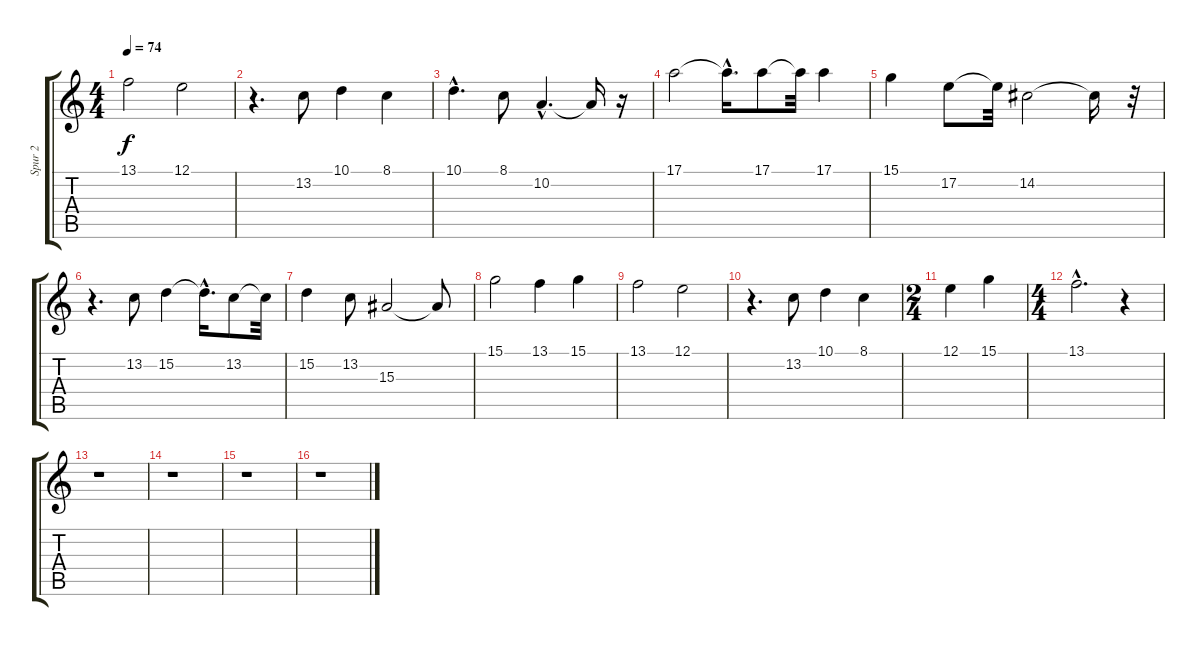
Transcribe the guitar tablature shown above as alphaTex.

\track ("Spur 2" "Spur 2") {instrument clarinet}
\staff {score tabs}
\tuning (E4 B3 G3 D3 A2 E2) {hide}
\ts (4 4)
\tempo 74
\clef g2
\ks c
13.1.2{dy f} 12.1.2 |
r.4{d} 13.2.8 10.1.4 8.1.4 |
10.1{hac}.4{d} 8.1.8 10.2{hac}.4{d} 10.2{t}.16 r.16 |
17.1.2 17.1{hac t}.16{d} 17.1.8 17.1{t}.32 17.1.4 |
15.1.4 17.2.8 17.2{t}.32 14.2.2 14.2{t}.16 r.32 |
r.4{d} 13.2.8 15.2.4 15.2{hac t}.16{d} 13.2.8 13.2{t}.32 |
15.2.4 13.2.8 15.3.2 15.3{t}.8 |
15.1.2 13.1.4 15.1.4 |
13.1.2 12.1.2 |
r.4{d} 13.2.8 10.1.4 8.1.4 |
\ts (2 4)
12.1.4 15.1.4 |
\ts (4 4)
13.1{hac}.2{d} r.4 |
r.1 |
r.1 |
r.1 |
r.1
